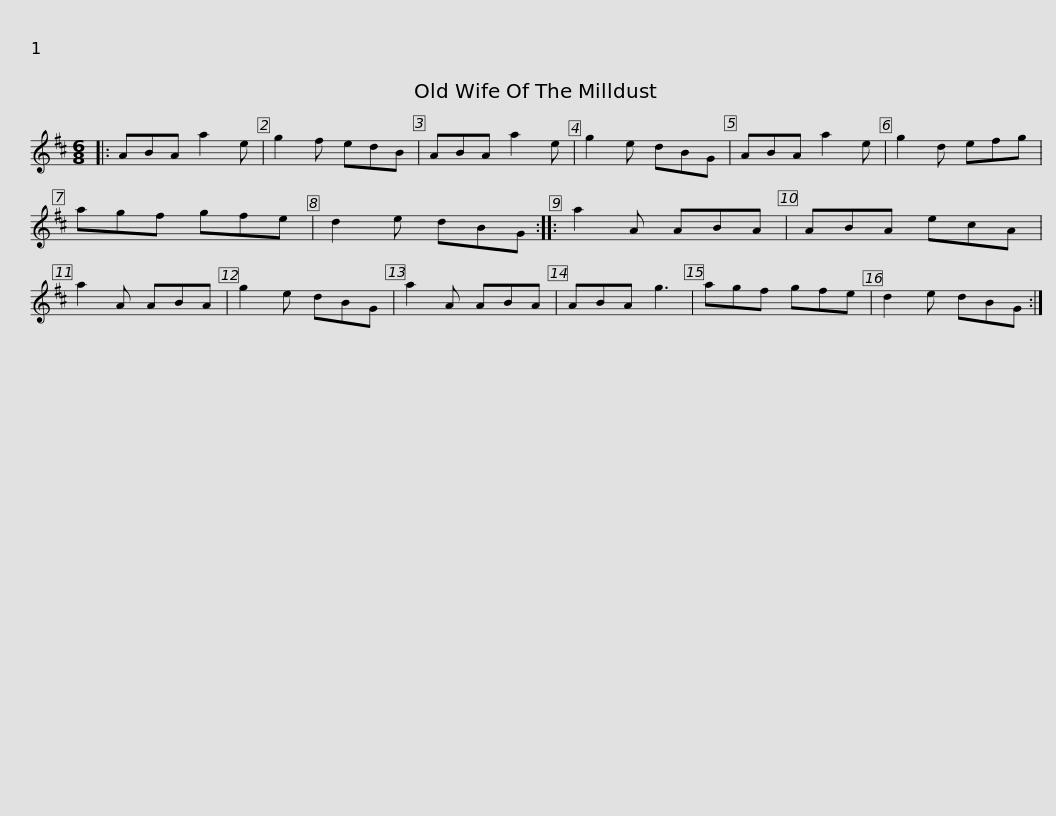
X:1
L:1/8
M:6/8
I:linebreak $
K:D
V:1 treble
V:1
|: ABA a2 e | g2 f edB | ABA a2 e | g2 e dBG | ABA a2 e | %5
 g2 d efg | agf gfe | d2 e dBG ::$ a2 A ABA | ABA ecA | %10
 a2 A ABA | g2 e dBG | a2 A ABA | ABA g3 | agf gfe |$ %15
 d2 e dBG :| %16
